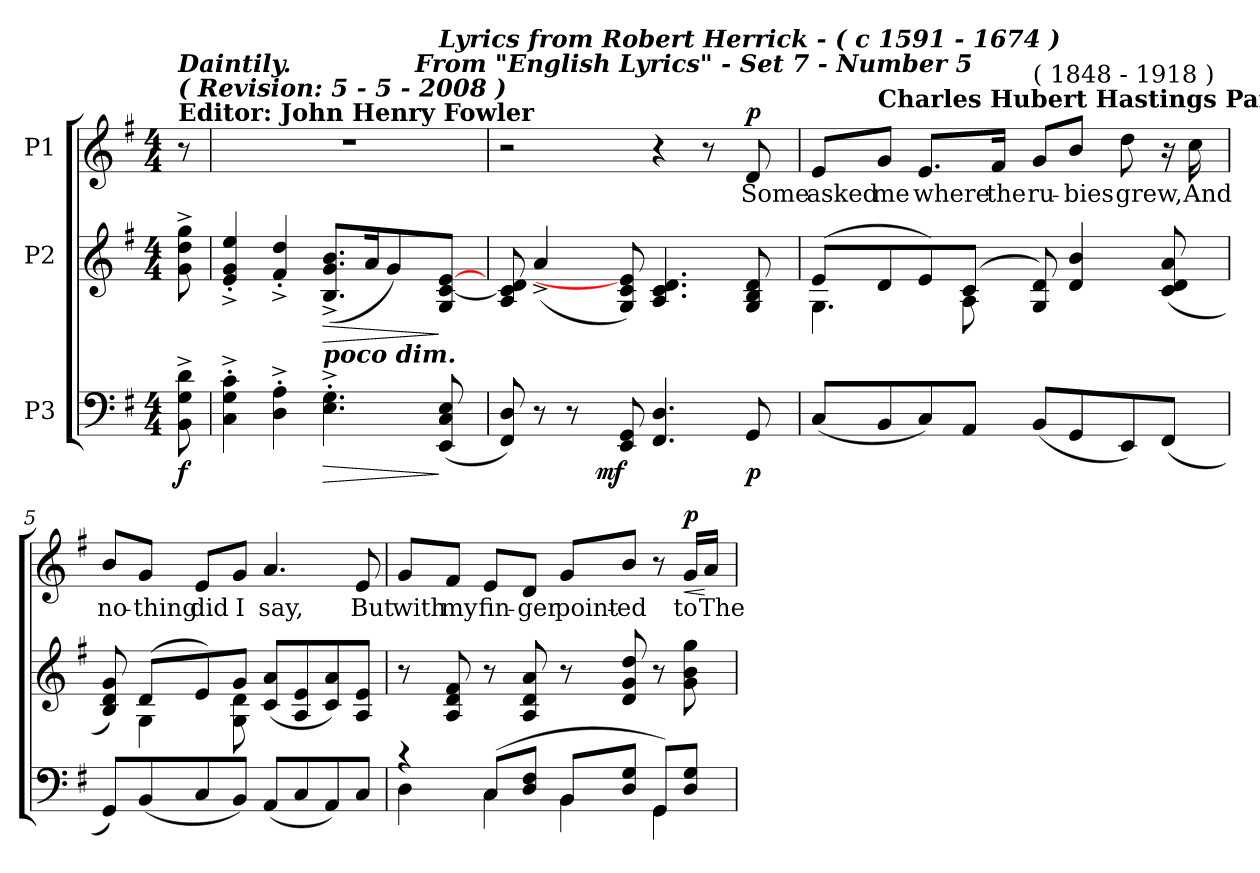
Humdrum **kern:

**kern	**dynam	**kern	**dynam	**kern	**text	**dynam
*part3	*part3	*part2	*part2	*part1	*part1	*part1
*staff3	*staff3	*staff2	*staff2	*staff1	*staff1	*staff1
*I"P3	*	*I"P2	*	*I"P1	*	*
!!LO:PB:g=z
*clefF4	*	*clefG2	*	*clefG2	*	*
*k[f#]	*	*k[f#]	*	*k[f#]	*	*
*G:	*	*G:	*	*G:	*	*
*M4/4	*	*M4/4	*	*M4/4	*	*
*MM85	*	*MM85	*	*MM85	*	*
=1	=1	=1	=1	=1	=1	=1
!	!	!	!	!LO:TX:a:B:t=Editor&colon; John Henry Fowler	!	!
!	!	!	!	!LO:TX:a:Bi:t=(  Revision&colon;   5 - 5 - 2008  )	!	!
!	!	!	!	!LO:TX:a:Bi:t=Daintily.	!	!
8BBi\^ 8Gi^ 8di^	f	8gi\^ 8ddi^ 8ggi^	.	8r	.	.
=2	=2	=2	=2	=2	=2	=2
*	*	*	*	*^	*	*
*	*	*	*	*	*^	*	*
4Ci\'^ 4Gi'^ 4ci'^	.	4ei/'^ 4gi'^ 4eei'^	.	1r	2ryy	2..ryy	.	.
4Di\'^ 4Ai'^	.	4f#i/'^ 4ddi'^	.	.	.	.	.	.
!LO:TX:a:Bi:t=poco dim.	!	!	!	!	!	!	!	!
!	!LO:HP:b	!	!LO:HP:b	!	!	!	!	!
4.Ei\'^ 4.Gi'^	>	(8.Bi/^ 8.gi^ 8.bi^L	>	.	4ryy	.	.	.
.	.	16ai/k	.	.	.	.	.	.
.	.	8gi/)	.	.	32ryy	.	.	.
.	.	.	.	.	64ryy	.	.	.
.	.	.	.	.	256.ryy	.	.	.
!	!	!	!	!	!LO:TX:a:Bi:t=From "English Lyrics" -  Set 7 -  Number 5	!	!	!
.	.	.	.	.	8ryy	.	.	.
!	!	!	!	!	!	!LO:TX:a:Bi:t=Lyrics from Robert Herrick  - ( c 1591 - 1674 )	!	!
(8EEi/ 8Ci 8Ei	]	8Gi/ [8ci [8eiJ	]	.	.	8ryy	.	.
.	.	.	.	.	16ryy	.	.	.
.	.	.	.	.	128ryy	.	.	.
.	.	.	.	.	512ryy	.	.	.
*	*	*	*	*v	*v	*v	*	*
=3	=3	=3	=3	=3	=3	=3
*^	*	*	*	*	*	*
8FF#i/ 8Di)	4ryy	.	8Ai/ 8ci] 8di	.	2r	.	.
8r	.	.	(4a^i/	.	.	.	.
8r	32ryy	.	.	.	.	.	.
.	64ryy	.	.	.	.	.	.
.	128ryy	.	.	.	.	.	.
.	1024ryy	.	.	.	.	.	.
.	2ryy	mf	.	.	.	.	.
8EEi/ 8GGi	.	.	8Gi/ 8ci 8ei])	.	.	.	.
4.FF#i/ 4.Di	.	.	4.Ai/ 4.ci 4.di	.	4r	.	.
.	.	.	.	.	8r	.	.
.	8ryy	.	.	.	.	.	.
!	!	!	!	!	!	!LO:LY:b:color=#000000	!
8GGi/	.	p	8Gi/ 8Bi 8di	.	8di/	Some	p
.	16ryy	.	.	.	.	.	.
.	256..ryy	.	.	.	.	.	.
*v	*v	*	*	*	*	*	*
=4	=4	=4	=4	=4	=4	=4
*	*	*^	*	*	*	*
*^	*	*	*	*	*	*	*
!	!	!	!	!	!	!	!LO:LY:b:color=#000000	!
*v	*v	*	*	*	*	*	*	*
(8Ci/L	.	(8ei/L	4.Gi\	.	8ei/L	asked	.
!	!	!	!	!	!LO:TX:a:B:t=Charles Hubert Hastings Parry	!	!
!	!	!	!	!	!	!LO:LY:b:color=#000000	!
8BBi/	.	8di/	.	.	8gi/J	me	.
!	!	!	!	!	!	!LO:LY:b:color=#000000	!
8Ci/)	.	8ei/)	.	.	8.ei/L	where	.
8AAi/J	.	(8ci/J	8Ai\	.	.	.	.
!	!	!	!	!	!	!LO:LY:b:color=#000000	!
.	.	.	.	.	16f#i/Jk	the	.
!	!	!	!	!	!LO:TX:a:t=( 1848 - 1918 )	!	!
!	!	!	!	!	!	!LO:LY:b:color=#000000	!
(8BBi/L	.	8Gi/ 8di)	2ryy	.	8gi/L	ru-	.
!	!	!	!	!	!	!LO:LY:b:color=#000000	!
8GGi/	.	4di/ 4bi	.	.	8bi/J	-bies	.
!	!	!	!	!	!	!LO:LY:b:color=#000000	!
8EEi/)	.	.	.	.	8ddi\	grew,	.
(8FF#i/J	.	(8ci/ 8di 8ai	.	.	16r	.	.
!	!	!	!	!	!	!LO:LY:b:color=#000000	!
.	.	.	.	.	16cci\	And	.
!!LO:LB:g=z
=5	=5	=5	=5	=5	=5	=5	=5
!	!	!	!	!	!	!LO:LY:b:color=#000000	!
8GGi/L)	.	8Bi/ 8di 8gi)	8ryy	.	8bi/L	no-	.
!	!	!	!	!	!	!LO:LY:b:color=#000000	!
(8BBi/	.	(8di/L	4Gi\	.	8gi/J	-thing	.
!	!	!	!	!	!	!LO:LY:b:color=#000000	!
8Ci/	.	8ei/)	.	.	8ei/L	did	.
!	!	!	!	!	!	!LO:LY:b:color=#000000	!
8BBi/J)	.	8gi/J	8Gi\ 8di	.	8gi/J	I	.
!	!	!	!	!	!	!LO:LY:b:color=#000000	!
(8AAi/L	.	(8ci/ 8aiL	2ryy	.	4.ai/	say,	.
8Ci/	.	8Ai/ 8ei	.	.	.	.	.
8AAi/)	.	8ci/ 8ai)	.	.	.	.	.
!	!	!	!	!	!	!LO:LY:b:color=#000000	!
8Ci/J	.	8Ai/ 8eiJ	.	.	8ei/	But	.
*	*	*v	*v	*	*	*	*
=6	=6	=6	=6	=6	=6	=6
*^	*	*	*	*	*	*
!	!	!	!	!	!	!LO:LY:b:color=#000000	!
4r	4Di\	.	8r	.	8gi/L	with	.
!	!	!	!	!	!	!LO:LY:b:color=#000000	!
.	.	.	8Ai/ 8di 8f#i	.	8f#i/J	my	.
!	!	!	!	!	!	!LO:LY:b:color=#000000	!
(8Ci/L	4Ci\	.	8r	.	8ei/L	fin-	.
!	!	!	!	!	!	!LO:LY:b:color=#000000	!
8Di/ 8F#iJ	.	.	8Ai/ 8di 8ai	.	8di/J	-ger	.
!	!	!	!	!	!	!LO:LY:b:color=#000000	!
8BBi/L	4BBi\	.	8r	.	8gi/L	point-	.
!	!	!	!	!	!	!LO:LY:b:color=#000000	!
8Di/ 8GiJ	.	.	8di/ 8gi 8ddi	.	8bi/J	-ed	.
8GGi/L)	4GGi\	.	8r	.	8r	.	.
!	!	!	!	!	!	!LO:LY:b:color=#000000	!LO:HP:b
8Di/ 8GiJ	.	.	8gi\ 8bi 8ggi	.	16gi/LL	to	< p
!	!	!	!	!	!	!LO:LY:b:color=#000000	!
.	.	.	.	.	16ai/JJ	The	[
*v	*v	*	*	*	*	*	*
=	=	=	=	=	=	=
*-	*-	*-	*-	*-	*-	*-
